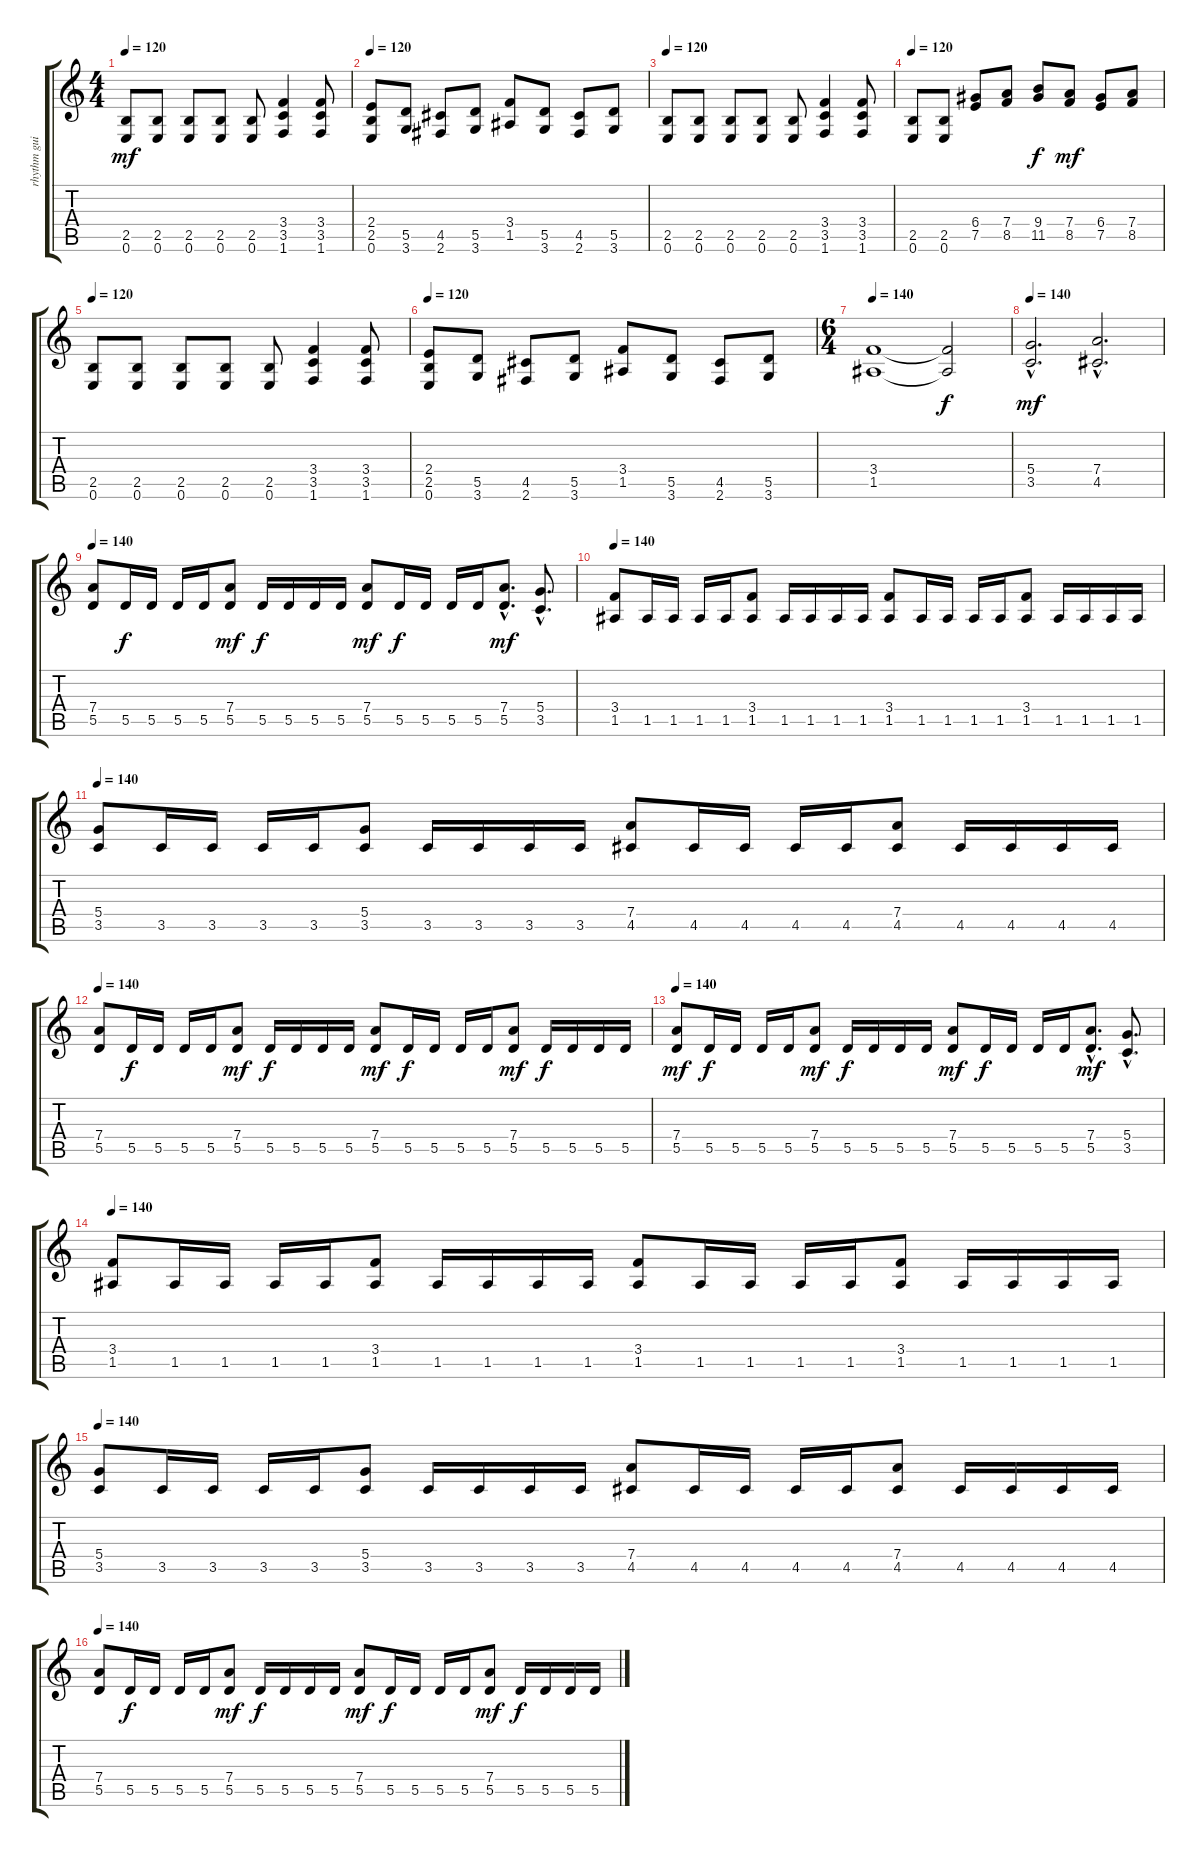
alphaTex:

\track ("rhythm guitar I" "rhythm gui") {instrument distortionguitar}
\staff {score tabs}
\tuning (E4 B3 G3 D3 A2 E2) {hide}
\ts (4 4)
\tempo 120
\clef g2
\ks c
(2.5 0.6).8{dy mf} (2.5 0.6).8 (2.5 0.6).8 (2.5 0.6).8 (2.5 0.6).8 (3.4 3.5 1.6).4 (3.4 3.5 1.6).8 |
\tempo 120
(2.4 2.5 0.6).8 (5.5 3.6).8 (4.5 2.6).8 (5.5 3.6).8 (3.4 1.5).8 (5.5 3.6).8 (4.5 2.6).8 (5.5 3.6).8 |
\tempo 120
(2.5 0.6).8 (2.5 0.6).8 (2.5 0.6).8 (2.5 0.6).8 (2.5 0.6).8 (3.4 3.5 1.6).4 (3.4 3.5 1.6).8 |
\tempo 120
(2.5 0.6).8 (2.5 0.6).8 (6.4 7.5).8 (7.4 8.5).8 (9.4 11.5).8{dy f} (7.4 8.5).8{dy mf} (6.4 7.5).8 (7.4 8.5).8 |
\tempo 120
(2.5 0.6).8 (2.5 0.6).8 (2.5 0.6).8 (2.5 0.6).8 (2.5 0.6).8 (3.4 3.5 1.6).4 (3.4 3.5 1.6).8 |
\tempo 120
(2.4 2.5 0.6).8 (5.5 3.6).8 (4.5 2.6).8 (5.5 3.6).8 (3.4 1.5).8 (5.5 3.6).8 (4.5 2.6).8 (5.5 3.6).8 |
\ts (6 4)
\tempo 140
(3.4 1.5).1 (3.4{t} 1.5{t}).2{dy f} |
\tempo 140
(5.4{hac} 3.5{hac}).2{d dy mf} (7.4{hac} 4.5{hac}).2{d} |
\tempo 140
(7.4 5.5).8 5.5.16{dy f} 5.5.16 5.5.16 5.5.16 (7.4 5.5).8{dy mf} 5.5.16{dy f} 5.5.16 5.5.16 5.5.16 (7.4 5.5).8{dy mf} 5.5.16{dy f} 5.5.16 5.5.16 5.5.16 (7.4{hac} 5.5{hac}).8{d dy mf} (5.4{hac} 3.5{hac}).8{d} |
\tempo 140
(3.4 1.5).8 1.5.16 1.5.16 1.5.16 1.5.16 (3.4 1.5).8 1.5.16 1.5.16 1.5.16 1.5.16 (3.4 1.5).8 1.5.16 1.5.16 1.5.16 1.5.16 (3.4 1.5).8 1.5.16 1.5.16 1.5.16 1.5.16 |
\tempo 140
(5.4 3.5).8 3.5.16 3.5.16 3.5.16 3.5.16 (5.4 3.5).8 3.5.16 3.5.16 3.5.16 3.5.16 (7.4 4.5).8 4.5.16 4.5.16 4.5.16 4.5.16 (7.4 4.5).8 4.5.16 4.5.16 4.5.16 4.5.16 |
\tempo 140
(7.4 5.5).8 5.5.16{dy f} 5.5.16 5.5.16 5.5.16 (7.4 5.5).8{dy mf} 5.5.16{dy f} 5.5.16 5.5.16 5.5.16 (7.4 5.5).8{dy mf} 5.5.16{dy f} 5.5.16 5.5.16 5.5.16 (7.4 5.5).8{dy mf} 5.5.16{dy f} 5.5.16 5.5.16 5.5.16 |
\tempo 140
(7.4 5.5).8{dy mf} 5.5.16{dy f} 5.5.16 5.5.16 5.5.16 (7.4 5.5).8{dy mf} 5.5.16{dy f} 5.5.16 5.5.16 5.5.16 (7.4 5.5).8{dy mf} 5.5.16{dy f} 5.5.16 5.5.16 5.5.16 (7.4{hac} 5.5{hac}).8{d dy mf} (5.4{hac} 3.5{hac}).8{d} |
\tempo 140
(3.4 1.5).8 1.5.16 1.5.16 1.5.16 1.5.16 (3.4 1.5).8 1.5.16 1.5.16 1.5.16 1.5.16 (3.4 1.5).8 1.5.16 1.5.16 1.5.16 1.5.16 (3.4 1.5).8 1.5.16 1.5.16 1.5.16 1.5.16 |
\tempo 140
(5.4 3.5).8 3.5.16 3.5.16 3.5.16 3.5.16 (5.4 3.5).8 3.5.16 3.5.16 3.5.16 3.5.16 (7.4 4.5).8 4.5.16 4.5.16 4.5.16 4.5.16 (7.4 4.5).8 4.5.16 4.5.16 4.5.16 4.5.16 |
\tempo 140
(7.4 5.5).8 5.5.16{dy f} 5.5.16 5.5.16 5.5.16 (7.4 5.5).8{dy mf} 5.5.16{dy f} 5.5.16 5.5.16 5.5.16 (7.4 5.5).8{dy mf} 5.5.16{dy f} 5.5.16 5.5.16 5.5.16 (7.4 5.5).8{dy mf} 5.5.16{dy f} 5.5.16 5.5.16 5.5.16
